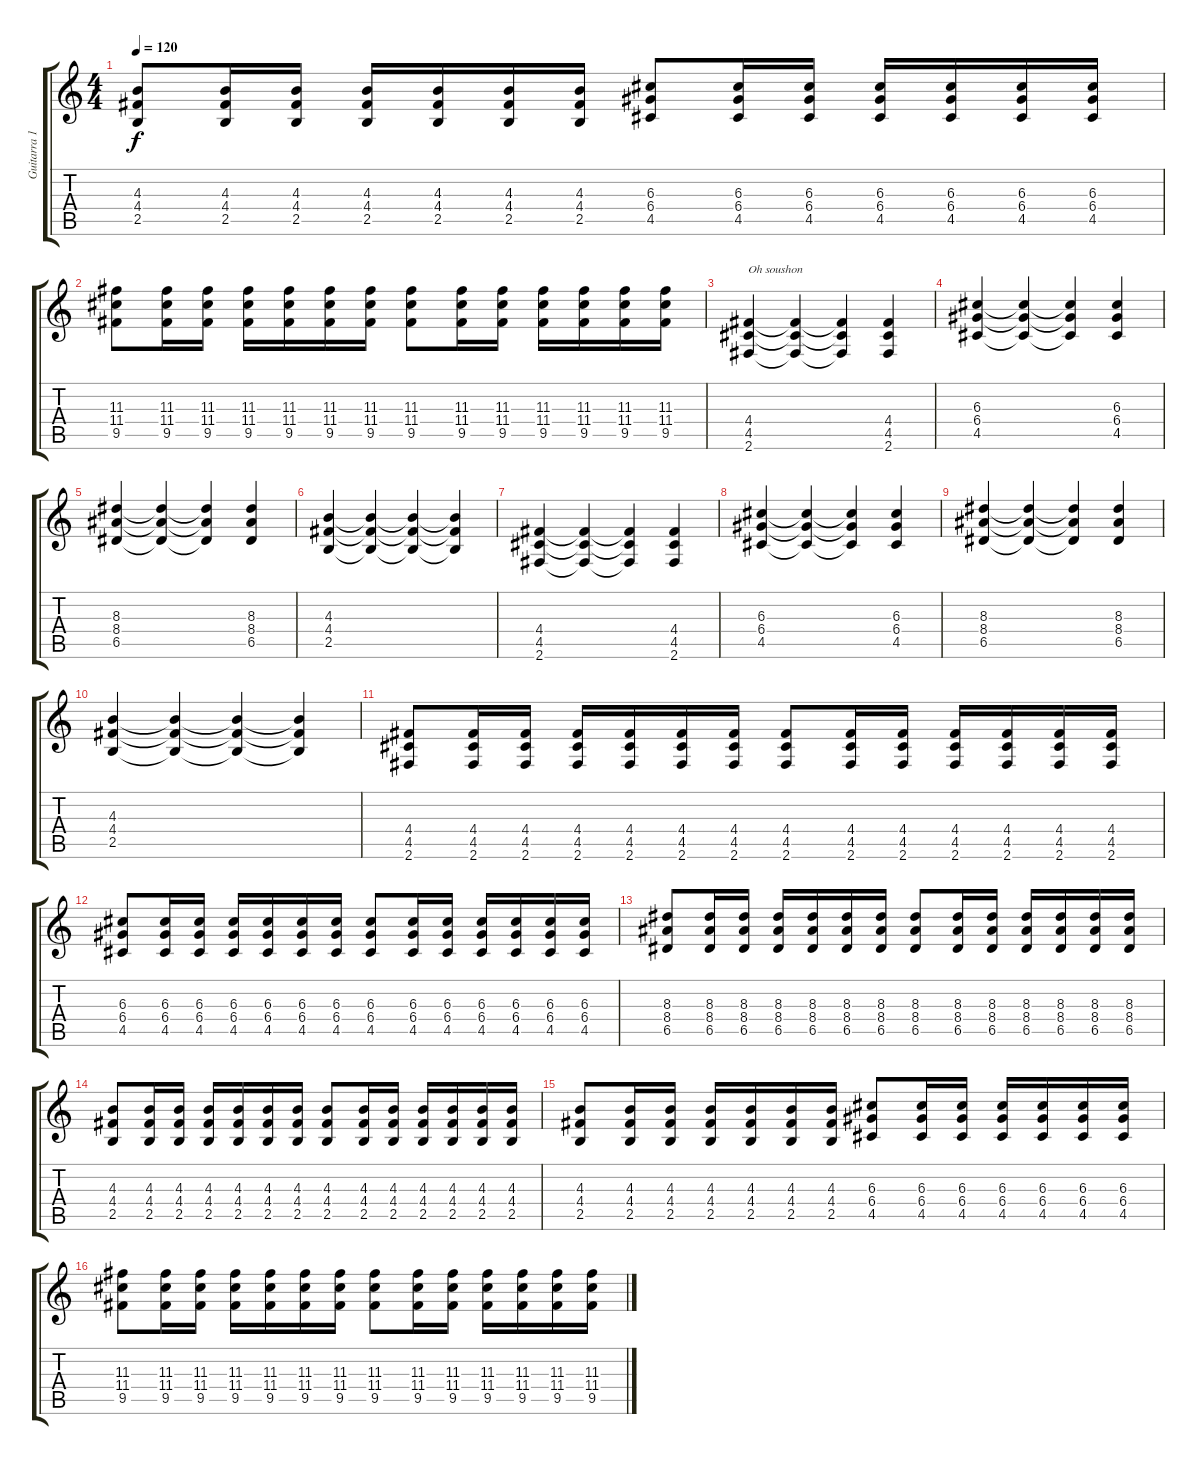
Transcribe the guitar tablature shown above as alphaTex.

\track ("Guitarra 1" "Guitarra 1") {instrument distortionguitar}
\staff {score tabs}
\tuning (E4 B3 G3 D3 A2 E2) {hide}
\ts (4 4)
\tempo 120
\clef g2
\ks c
(4.3 4.4 2.5).8{dy f} (4.3 4.4 2.5).16 (4.3 4.4 2.5).16 (4.3 4.4 2.5).16 (4.3 4.4 2.5).16 (4.3 4.4 2.5).16 (4.3 4.4 2.5).16 (6.3 6.4 4.5).8 (6.3 6.4 4.5).16 (6.3 6.4 4.5).16 (6.3 6.4 4.5).16 (6.3 6.4 4.5).16 (6.3 6.4 4.5).16 (6.3 6.4 4.5).16 |
(11.3 11.4 9.5).8 (11.3 11.4 9.5).16 (11.3 11.4 9.5).16 (11.3 11.4 9.5).16 (11.3 11.4 9.5).16 (11.3 11.4 9.5).16 (11.3 11.4 9.5).16 (11.3 11.4 9.5).8 (11.3 11.4 9.5).16 (11.3 11.4 9.5).16 (11.3 11.4 9.5).16 (11.3 11.4 9.5).16 (11.3 11.4 9.5).16 (11.3 11.4 9.5).16 |
(4.4 4.5 2.6).4{txt "Oh soushon"} (4.4{t} 4.5{t} 2.6{t}).4 (4.4{t} 4.5{t} 2.6{t}).4 (4.4 4.5 2.6).4 |
(6.3 6.4 4.5).4 (6.3{t} 6.4{t} 4.5{t}).4 (6.3{t} 6.4{t} 4.5{t}).4 (6.3 6.4 4.5).4 |
(8.3 8.4 6.5).4 (8.3{t} 8.4{t} 6.5{t}).4 (8.3{t} 8.4{t} 6.5{t}).4 (8.3 8.4 6.5).4 |
(4.3 4.4 2.5).4 (4.3{t} 4.4{t} 2.5{t}).4 (4.3{t} 4.4{t} 2.5{t}).4 (4.3{t} 4.4{t} 2.5{t}).4 |
(4.4 4.5 2.6).4 (4.4{t} 4.5{t} 2.6{t}).4 (4.4{t} 4.5{t} 2.6{t}).4 (4.4 4.5 2.6).4 |
(6.3 6.4 4.5).4 (6.3{t} 6.4{t} 4.5{t}).4 (6.3{t} 6.4{t} 4.5{t}).4 (6.3 6.4 4.5).4 |
(8.3 8.4 6.5).4 (8.3{t} 8.4{t} 6.5{t}).4 (8.3{t} 8.4{t} 6.5{t}).4 (8.3 8.4 6.5).4 |
(4.3 4.4 2.5).4 (4.3{t} 4.4{t} 2.5{t}).4 (4.3{t} 4.4{t} 2.5{t}).4 (4.3{t} 4.4{t} 2.5{t}).4 |
(4.4 4.5 2.6).8 (4.4 4.5 2.6).16 (4.4 4.5 2.6).16 (4.4 4.5 2.6).16 (4.4 4.5 2.6).16 (4.4 4.5 2.6).16 (4.4 4.5 2.6).16 (4.4 4.5 2.6).8 (4.4 4.5 2.6).16 (4.4 4.5 2.6).16 (4.4 4.5 2.6).16 (4.4 4.5 2.6).16 (4.4 4.5 2.6).16 (4.4 4.5 2.6).16 |
(6.3 6.4 4.5).8 (6.3 6.4 4.5).16 (6.3 6.4 4.5).16 (6.3 6.4 4.5).16 (6.3 6.4 4.5).16 (6.3 6.4 4.5).16 (6.3 6.4 4.5).16 (6.3 6.4 4.5).8 (6.3 6.4 4.5).16 (6.3 6.4 4.5).16 (6.3 6.4 4.5).16 (6.3 6.4 4.5).16 (6.3 6.4 4.5).16 (6.3 6.4 4.5).16 |
(8.3 8.4 6.5).8 (8.3 8.4 6.5).16 (8.3 8.4 6.5).16 (8.3 8.4 6.5).16 (8.3 8.4 6.5).16 (8.3 8.4 6.5).16 (8.3 8.4 6.5).16 (8.3 8.4 6.5).8 (8.3 8.4 6.5).16 (8.3 8.4 6.5).16 (8.3 8.4 6.5).16 (8.3 8.4 6.5).16 (8.3 8.4 6.5).16 (8.3 8.4 6.5).16 |
(4.3 4.4 2.5).8 (4.3 4.4 2.5).16 (4.3 4.4 2.5).16 (4.3 4.4 2.5).16 (4.3 4.4 2.5).16 (4.3 4.4 2.5).16 (4.3 4.4 2.5).16 (4.3 4.4 2.5).8 (4.3 4.4 2.5).16 (4.3 4.4 2.5).16 (4.3 4.4 2.5).16 (4.3 4.4 2.5).16 (4.3 4.4 2.5).16 (4.3 4.4 2.5).16 |
(4.3 4.4 2.5).8 (4.3 4.4 2.5).16 (4.3 4.4 2.5).16 (4.3 4.4 2.5).16 (4.3 4.4 2.5).16 (4.3 4.4 2.5).16 (4.3 4.4 2.5).16 (6.3 6.4 4.5).8 (6.3 6.4 4.5).16 (6.3 6.4 4.5).16 (6.3 6.4 4.5).16 (6.3 6.4 4.5).16 (6.3 6.4 4.5).16 (6.3 6.4 4.5).16 |
(11.3 11.4 9.5).8 (11.3 11.4 9.5).16 (11.3 11.4 9.5).16 (11.3 11.4 9.5).16 (11.3 11.4 9.5).16 (11.3 11.4 9.5).16 (11.3 11.4 9.5).16 (11.3 11.4 9.5).8 (11.3 11.4 9.5).16 (11.3 11.4 9.5).16 (11.3 11.4 9.5).16 (11.3 11.4 9.5).16 (11.3 11.4 9.5).16 (11.3 11.4 9.5).16
